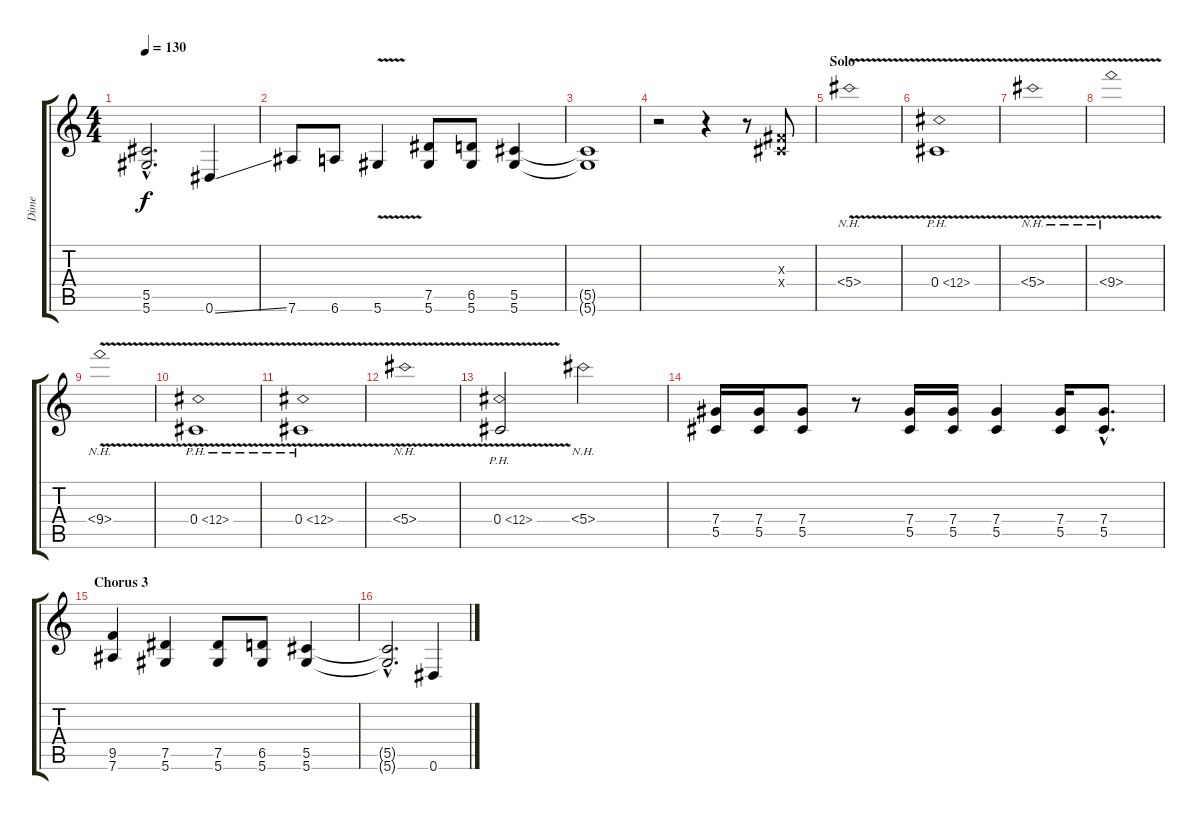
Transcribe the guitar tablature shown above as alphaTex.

\track ("Dime" "Dime") {instrument distortionguitar}
\staff {score tabs}
\tuning (Eb4 Bb3 Gb3 Db3 Ab2 Eb2) {hide}
\ts (4 4)
\tempo 130
\clef g2
\ks c
(5.5{hac t} 5.6{hac t}).2{d dy f} 0.6{ss}.4 |
7.6.8 6.6.8 5.6{v}.4 (7.5 5.6).8 (6.5 5.6).8 (5.5 5.6).4 |
(5.5{t} 5.6{t}).1 |
r.2 r.4 r.8 (0.3{x} 0.4{x}).8 |
\section ("" "Solo")
5.4{nh v}.1 |
0.4{ph 12 v}.1 |
5.4{nh v}.1 |
9.4{nh v}.1 |
9.4{nh v}.1 |
0.4{ph 12 v}.1 |
0.4{ph 12 v}.1 |
5.4{nh v}.1 |
0.4{ph 12 v}.2 5.4{nh}.2 |
(7.4 5.5).16 (7.4 5.5).16 (7.4 5.5).8 r.8 (7.4 5.5).16 (7.4 5.5).16 (7.4 5.5).4 (7.4 5.5).16 (7.4{hac} 5.5{hac}).8{d} |
\section ("" "Chorus 3")
(9.5 7.6).4 (7.5 5.6).4 (7.5 5.6).8 (6.5 5.6).8 (5.5 5.6).4 |
(5.5{hac t} 5.6{hac t}).2{d} 0.6{ss}.4
